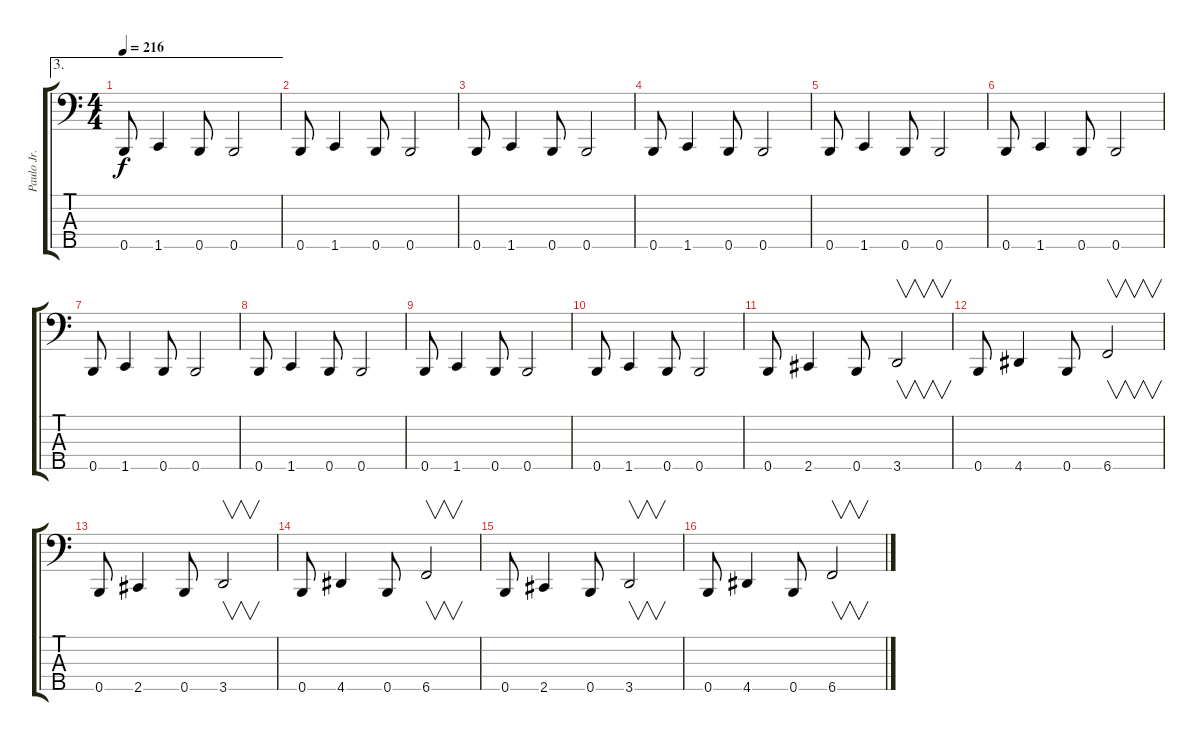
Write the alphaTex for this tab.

\track ("Paulo Jr." "Paulo Jr.") {instrument electricbasspick}
\staff {score tabs}
\tuning (G2 D2 A1 E1 B0) {hide}
\ae 3
\ts (4 4)
\tempo 216
\clef f4
\ks c
0.5.8{dy f} 1.5.4 0.5.8 0.5.2 |
0.5.8 1.5.4 0.5.8 0.5.2 |
0.5.8 1.5.4 0.5.8 0.5.2 |
0.5.8 1.5.4 0.5.8 0.5.2 |
0.5.8 1.5.4 0.5.8 0.5.2 |
0.5.8 1.5.4 0.5.8 0.5.2 |
0.5.8 1.5.4 0.5.8 0.5.2 |
0.5.8 1.5.4 0.5.8 0.5.2 |
0.5.8 1.5.4 0.5.8 0.5.2 |
0.5.8 1.5.4 0.5.8 0.5.2 |
0.5.8 2.5.4 0.5.8 3.5.2{v} |
0.5.8 4.5.4 0.5.8 6.5.2{v} |
0.5.8 2.5.4 0.5.8 3.5.2{v} |
0.5.8 4.5.4 0.5.8 6.5.2{v} |
0.5.8 2.5.4 0.5.8 3.5.2{v} |
0.5.8 4.5.4 0.5.8 6.5.2{v}
